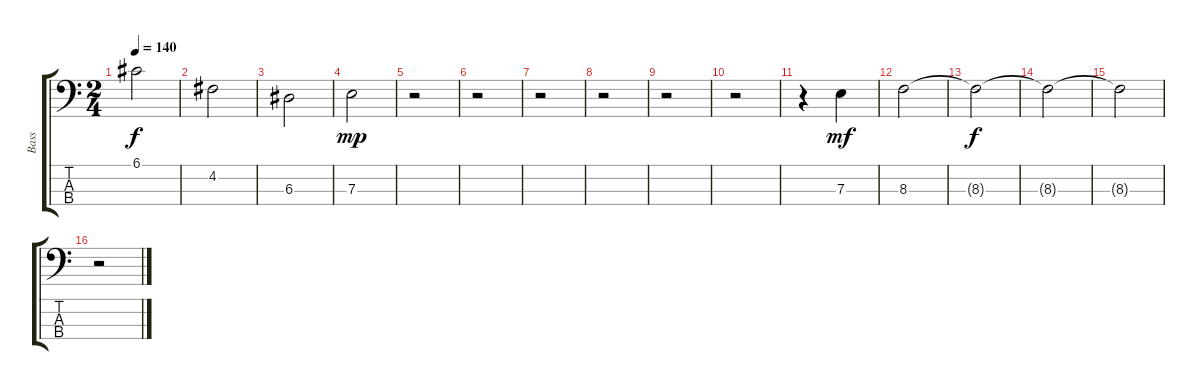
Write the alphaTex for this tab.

\track ("Bass" "Bass") {instrument electricbassfinger}
\staff {score tabs}
\tuning (G2 D2 A1 E1) {hide}
\ts (2 4)
\tempo 140
\clef f4
\ks c
6.1{t}.2{dy f} |
4.2.2 |
6.3.2 |
7.3.2{dy mp} |
r.2 |
r.2 |
r.2 |
r.2 |
r.2 |
r.2 |
r.4 7.3.4{dy mf} |
8.3.2 |
8.3{t}.2{dy f} |
8.3{t}.2 |
8.3{t}.2 |
r.2
